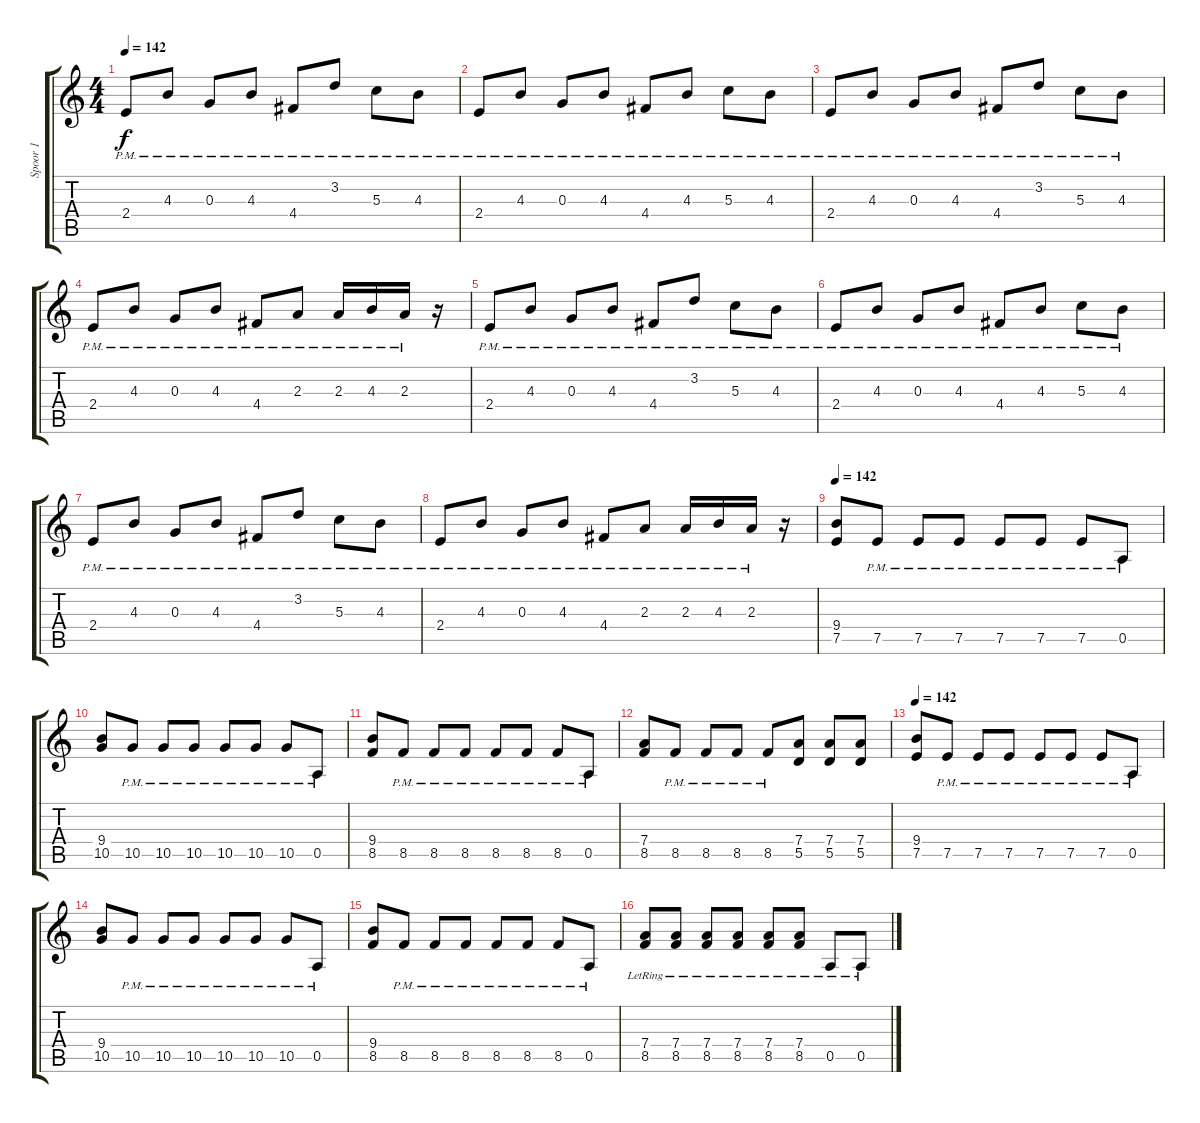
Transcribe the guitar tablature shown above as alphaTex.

\track ("Spoor 1" "Spoor 1") {instrument distortionguitar}
\staff {score tabs}
\tuning (E4 B3 G3 D3 A2 E2) {hide}
\ts (4 4)
\tempo 142
\clef g2
\ks c
2.4{pm}.8{dy f} 4.3{pm}.8 0.3{pm}.8 4.3{pm}.8 4.4{pm}.8 3.2{pm}.8 5.3{pm}.8 4.3{pm}.8 |
2.4{pm}.8 4.3{pm}.8 0.3{pm}.8 4.3{pm}.8 4.4{pm}.8 4.3{pm}.8 5.3{pm}.8 4.3{pm}.8 |
2.4{pm}.8 4.3{pm}.8 0.3{pm}.8 4.3{pm}.8 4.4{pm}.8 3.2{pm}.8 5.3{pm}.8 4.3{pm}.8 |
2.4{pm}.8 4.3{pm}.8 0.3{pm}.8 4.3{pm}.8 4.4{pm}.8 2.3{pm}.8 2.3{pm}.16 4.3{pm}.16 2.3{pm}.16 r.16 |
2.4{pm}.8 4.3{pm}.8 0.3{pm}.8 4.3{pm}.8 4.4{pm}.8 3.2{pm}.8 5.3{pm}.8 4.3{pm}.8 |
2.4{pm}.8 4.3{pm}.8 0.3{pm}.8 4.3{pm}.8 4.4{pm}.8 4.3{pm}.8 5.3{pm}.8 4.3{pm}.8 |
2.4{pm}.8 4.3{pm}.8 0.3{pm}.8 4.3{pm}.8 4.4{pm}.8 3.2{pm}.8 5.3{pm}.8 4.3{pm}.8 |
2.4{pm}.8 4.3{pm}.8 0.3{pm}.8 4.3{pm}.8 4.4{pm}.8 2.3{pm}.8 2.3{pm}.16 4.3{pm}.16 2.3{pm}.16 r.16 |
\tempo 142
(9.4 7.5).8{instrument distortionguitar} 7.5{pm}.8 7.5{pm}.8 7.5{pm}.8 7.5{pm}.8 7.5{pm}.8 7.5{pm}.8 0.5{pm}.8 |
(9.4 10.5).8 10.5{pm}.8 10.5{pm}.8 10.5{pm}.8 10.5{pm}.8 10.5{pm}.8 10.5{pm}.8 0.5{pm}.8 |
(9.4 8.5).8 8.5{pm}.8 8.5{pm}.8 8.5{pm}.8 8.5{pm}.8 8.5{pm}.8 8.5{pm}.8 0.5{pm}.8 |
(7.4 8.5).8 8.5{pm}.8 8.5{pm}.8 8.5{pm}.8 8.5{pm}.8 (7.4 5.5).8 (7.4 5.5).8 (7.4 5.5).8 |
\tempo 142
(9.4 7.5).8{instrument distortionguitar} 7.5{pm}.8 7.5{pm}.8 7.5{pm}.8 7.5{pm}.8 7.5{pm}.8 7.5{pm}.8 0.5{pm}.8 |
(9.4 10.5).8 10.5{pm}.8 10.5{pm}.8 10.5{pm}.8 10.5{pm}.8 10.5{pm}.8 10.5{pm}.8 0.5{pm}.8 |
(9.4 8.5).8 8.5{pm}.8 8.5{pm}.8 8.5{pm}.8 8.5{pm}.8 8.5{pm}.8 8.5{pm}.8 0.5{pm}.8 |
(7.4{lr} 8.5{lr}).8 (7.4{lr} 8.5{lr}).8 (7.4{lr} 8.5{lr}).8 (7.4{lr} 8.5{lr}).8 (7.4{lr} 8.5{lr}).8 (7.4{lr} 8.5{lr}).8 0.5{lr}.8 0.5{lr}.8
